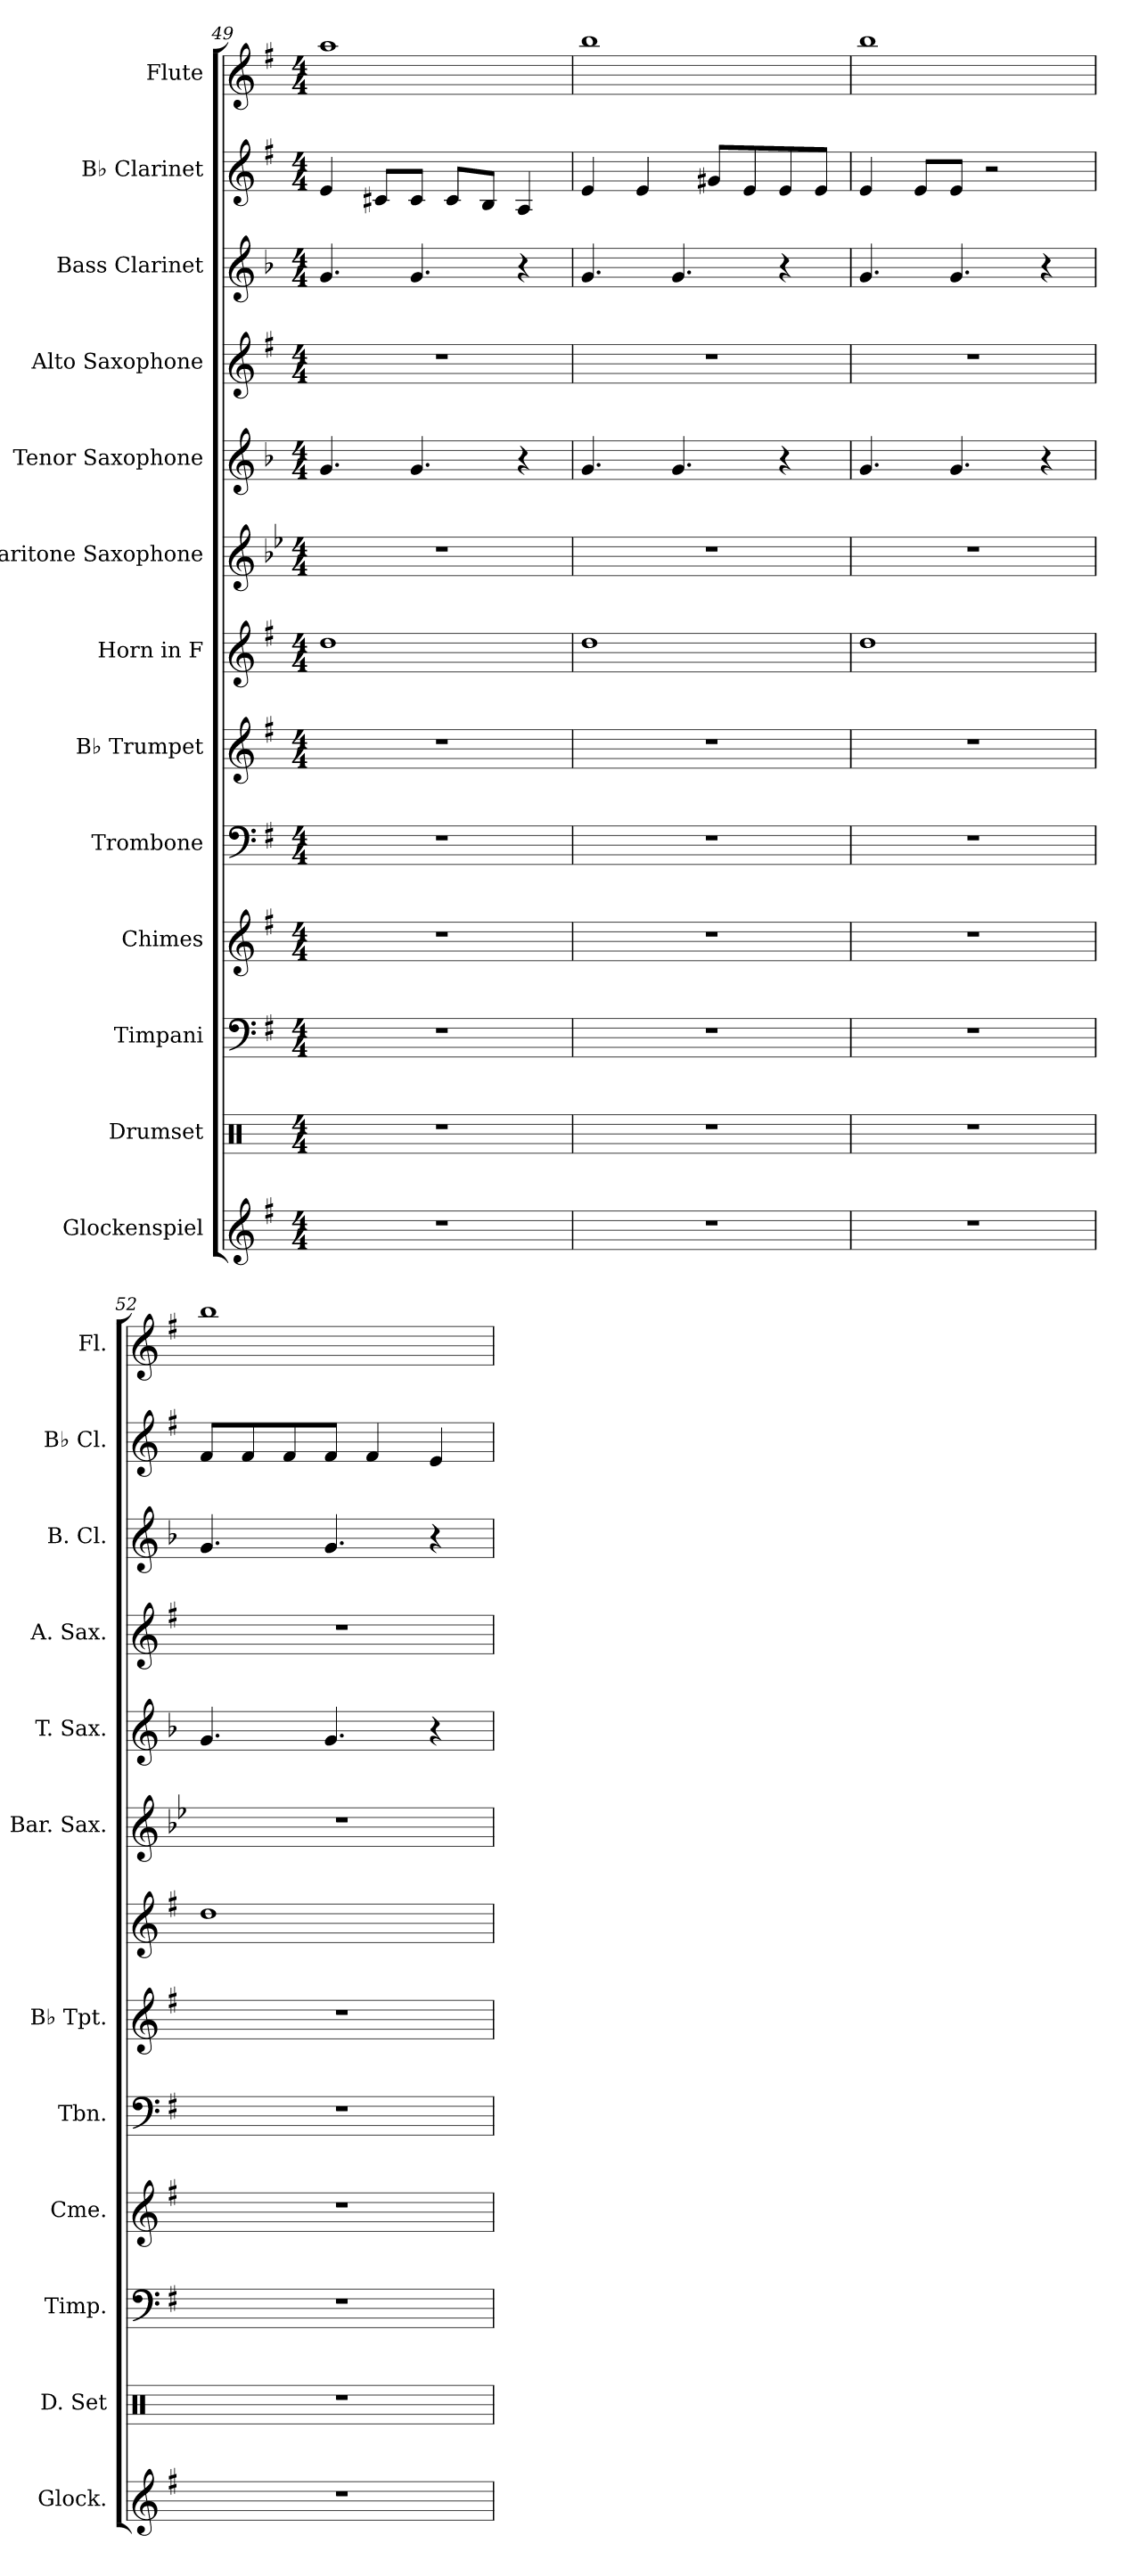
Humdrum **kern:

**kern	**kern	**kern	**kern	**kern	**kern	**kern	**kern	**kern	**kern	**kern	**kern	**kern
*part13	*part12	*part11	*part10	*part9	*part8	*part7	*part6	*part5	*part4	*part3	*part2	*part1
*staff13	*staff12	*staff11	*staff10	*staff9	*staff8	*staff7	*staff6	*staff5	*staff4	*staff3	*staff2	*staff1
*I"Glockenspiel	*I"Drumset	*I"Timpani	*I"Chimes	*I"Trombone	*I"B♭ Trumpet	*I"Horn in F	*I"Baritone Saxophone	*I"Tenor Saxophone	*I"Alto Saxophone	*I"Bass Clarinet	*I"B♭ Clarinet	*I"Flute
*I'Glock.	*I'D. Set	*I'Timp.	*I'Cme.	*I'Tbn.	*I'B♭ Tpt.	*	*I'Bar. Sax.	*I'T. Sax.	*I'A. Sax.	*I'B. Cl.	*I'B♭ Cl.	*I'Fl.
!!LO:PB:g=z
*clefG2	*clefX	*clefF4	*clefG2	*clefF4	*clefG2	*clefG2	*clefG2	*clefG2	*clefG2	*clefG2	*clefG2	*clefG2
*ITrd-14c-24	*	*	*	*	*ITrd1c2	*ITrd4c7	*ITrd12c21	*ITrd8c14	*ITrd5c9	*ITrd8c14	*ITrd1c2	*
*k[f#]	*k[]	*k[f#]	*k[f#]	*k[f#]	*k[b-]	*k[]	*k[b-e-]	*k[b-]	*k[b-e-]	*k[b-]	*k[b-]	*k[f#]
*M4/4	*M4/4	*M4/4	*M4/4	*M4/4	*M4/4	*M4/4	*M4/4	*M4/4	*M4/4	*M4/4	*M4/4	*M4/4
=49	=49	=49	=49	=49	=49	=49	=49	=49	=49	=49	=49	=49
1r	1r	1r	1r	1r	1r	1g	1r	4.G/	1r	4.G/	4d/	1aa
.	.	.	.	.	.	.	.	.	.	.	8Bn/L	.
.	.	.	.	.	.	.	.	4.G/	.	4.G/	8B/J	.
.	.	.	.	.	.	.	.	.	.	.	8B/L	.
.	.	.	.	.	.	.	.	.	.	.	8A/J	.
.	.	.	.	.	.	.	.	4r	.	4r	4G/	.
=50	=50	=50	=50	=50	=50	=50	=50	=50	=50	=50	=50	=50
1r	1r	1r	1r	1r	1r	1g	1r	4.G/	1r	4.G/	4d/	1bb
.	.	.	.	.	.	.	.	.	.	.	4d/	.
.	.	.	.	.	.	.	.	4.G/	.	4.G/	.	.
.	.	.	.	.	.	.	.	.	.	.	8f#X/L	.
.	.	.	.	.	.	.	.	.	.	.	8d/	.
.	.	.	.	.	.	.	.	4r	.	4r	8d/	.
.	.	.	.	.	.	.	.	.	.	.	8d/J	.
=51	=51	=51	=51	=51	=51	=51	=51	=51	=51	=51	=51	=51
1r	1r	1r	1r	1r	1r	1g	1r	4.G/	1r	4.G/	4d/	1bb
.	.	.	.	.	.	.	.	.	.	.	8d/L	.
.	.	.	.	.	.	.	.	4.G/	.	4.G/	8d/J	.
.	.	.	.	.	.	.	.	.	.	.	2r	.
.	.	.	.	.	.	.	.	4r	.	4r	.	.
=52	=52	=52	=52	=52	=52	=52	=52	=52	=52	=52	=52	=52
1r	1r	1r	1r	1r	1r	1g	1r	4.G/	1r	4.G/	8e/L	1bb
.	.	.	.	.	.	.	.	.	.	.	8e/	.
.	.	.	.	.	.	.	.	.	.	.	8e/	.
.	.	.	.	.	.	.	.	4.G/	.	4.G/	8e/J	.
.	.	.	.	.	.	.	.	.	.	.	4e/	.
.	.	.	.	.	.	.	.	4r	.	4r	4d/	.
=	=	=	=	=	=	=	=	=	=	=	=	=
*-	*-	*-	*-	*-	*-	*-	*-	*-	*-	*-	*-	*-
